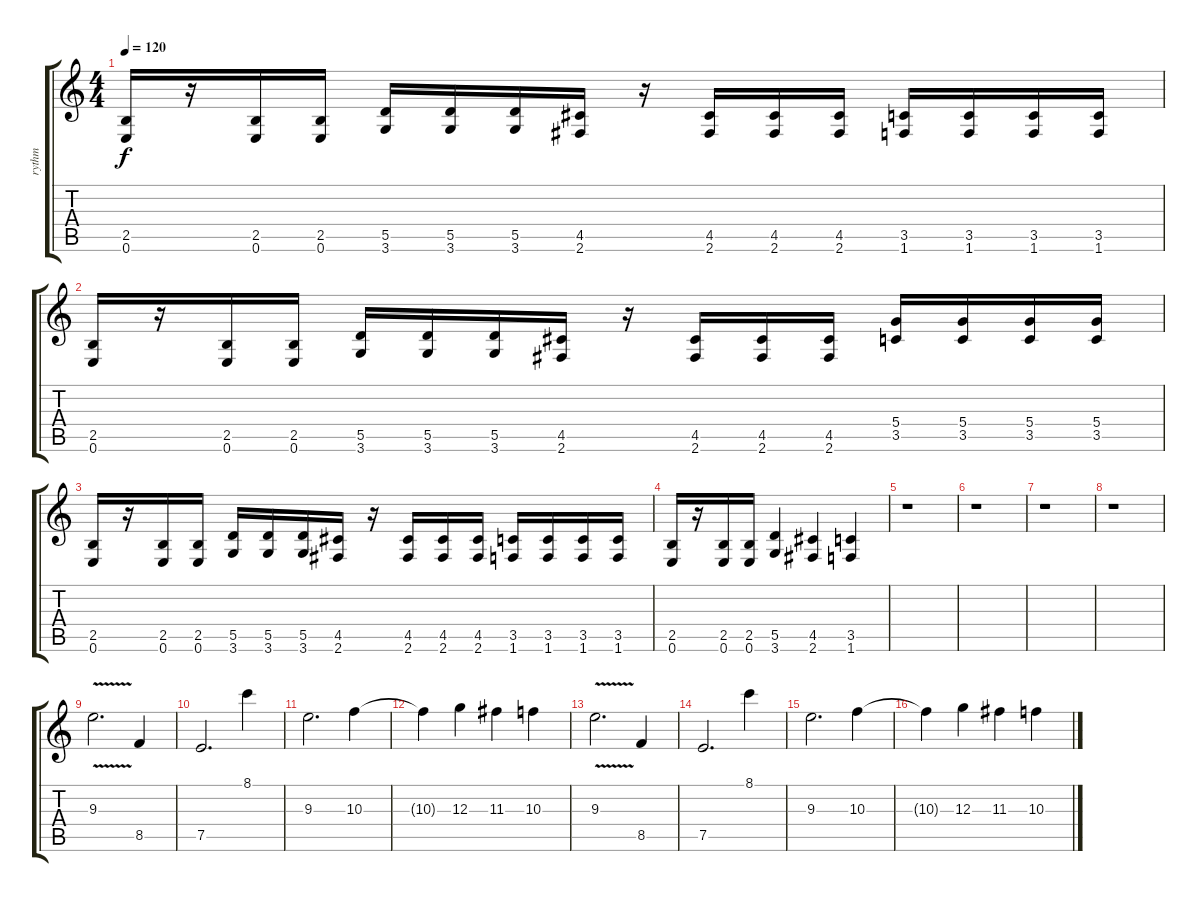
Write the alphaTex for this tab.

\track ("rythm" "rythm") {instrument distortionguitar}
\staff {score tabs}
\tuning (E4 B3 G3 D3 A2 E2) {hide}
\ts (4 4)
\tempo 120
\clef g2
\ks c
(2.5 0.6).16{dy f} r.16 (2.5 0.6).16 (2.5 0.6).16 (5.5 3.6).16 (5.5 3.6).16 (5.5 3.6).16 (4.5 2.6).16 r.16 (4.5 2.6).16 (4.5 2.6).16 (4.5 2.6).16 (3.5 1.6).16 (3.5 1.6).16 (3.5 1.6).16 (3.5 1.6).16 |
(2.5 0.6).16 r.16 (2.5 0.6).16 (2.5 0.6).16 (5.5 3.6).16 (5.5 3.6).16 (5.5 3.6).16 (4.5 2.6).16 r.16 (4.5 2.6).16 (4.5 2.6).16 (4.5 2.6).16 (5.4 3.5).16 (5.4 3.5).16 (5.4 3.5).16 (5.4 3.5).16 |
(2.5 0.6).16 r.16 (2.5 0.6).16 (2.5 0.6).16 (5.5 3.6).16 (5.5 3.6).16 (5.5 3.6).16 (4.5 2.6).16 r.16 (4.5 2.6).16 (4.5 2.6).16 (4.5 2.6).16 (3.5 1.6).16 (3.5 1.6).16 (3.5 1.6).16 (3.5 1.6).16 |
(2.5 0.6).16 r.16 (2.5 0.6).16 (2.5 0.6).16 (5.5 3.6).4 (4.5 2.6).4 (3.5 1.6).4 |
r.1 |
r.1 |
r.1 |
r.1 |
9.3{v}.2{d} 8.5.4 |
7.5.2{d} 8.1.4 |
9.3.2{d} 10.3.4 |
10.3{t}.4 12.3.4 11.3.4 10.3.4 |
9.3{v}.2{d} 8.5.4 |
7.5.2{d} 8.1.4 |
9.3.2{d} 10.3.4 |
10.3{t}.4 12.3.4 11.3.4 10.3.4
